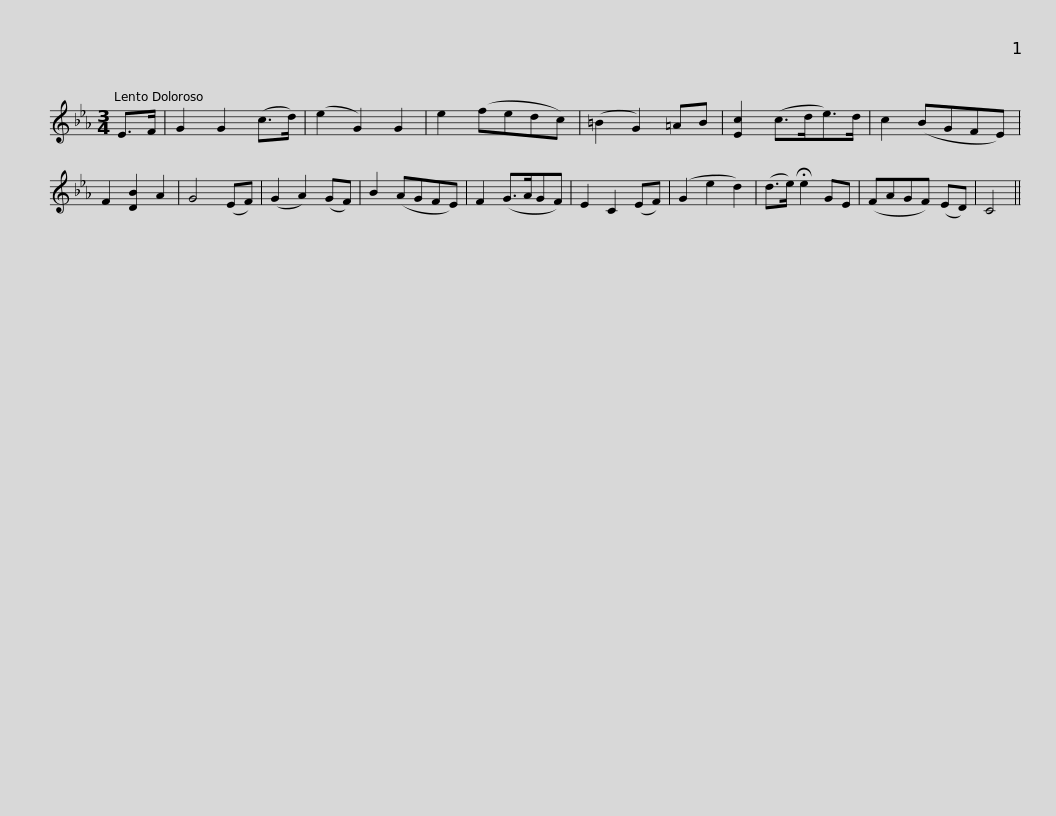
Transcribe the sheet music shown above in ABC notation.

X:1
L:1/8
M:3/4
I:linebreak $
K:Eb
V:1 treble
V:1
 E>F | G2 G2 (c>d) | (e2 G2) G2 | e2 (fedc) | (=B2 G2) =AB | %5
 [Ec]2 (c>de>)d | c2 (BGFE) | F2 [DB]2 A2 | G4 (EF) | (G2 A2) (GF) |$ %10
 B2 (AGFE) | F2 (G>AGF) | E2 C2 (EF) | (G2 e2 d2) | (d>e) !fermata!e2 GE | %15
 (FAGF) (ED) | C4 || %17
